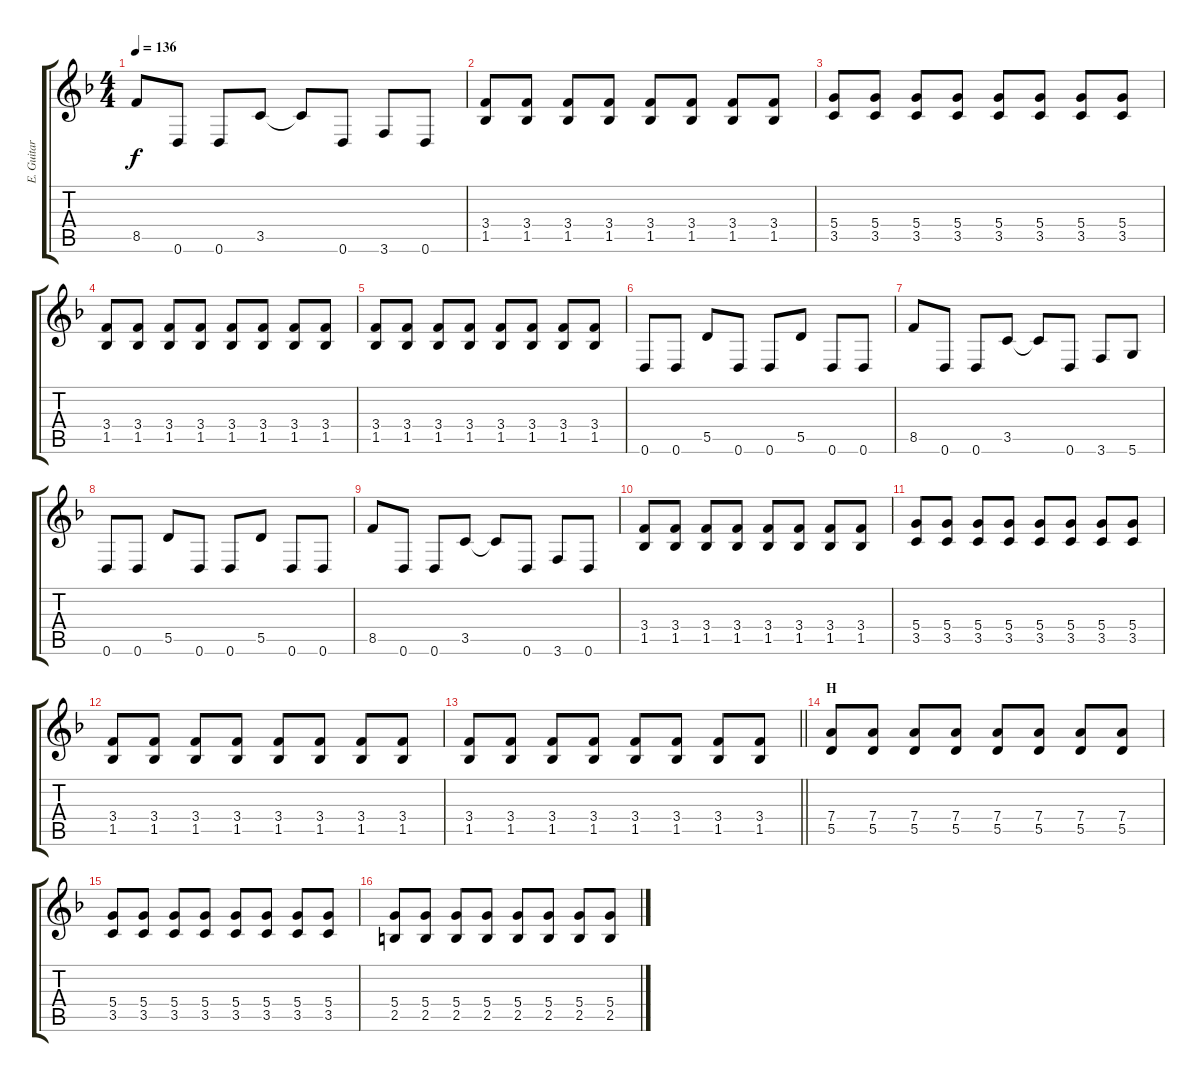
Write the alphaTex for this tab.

\track ("E. Guitar I" "E. Guitar ") {instrument distortionguitar}
\staff {score tabs}
\tuning (E4 B3 G3 D3 A2 D2) {hide}
\ts (4 4)
\tempo 136
\clef g2
\ks dminor
8.5.8{dy f} 0.6.8 0.6.8 3.5.8 3.5{t}.8 0.6.8 3.6.8 0.6.8 |
(3.4 1.5).8 (3.4 1.5).8 (3.4 1.5).8 (3.4 1.5).8 (3.4 1.5).8 (3.4 1.5).8 (3.4 1.5).8 (3.4 1.5).8 |
(5.4 3.5).8 (5.4 3.5).8 (5.4 3.5).8 (5.4 3.5).8 (5.4 3.5).8 (5.4 3.5).8 (5.4 3.5).8 (5.4 3.5).8 |
(3.4 1.5).8 (3.4 1.5).8 (3.4 1.5).8 (3.4 1.5).8 (3.4 1.5).8 (3.4 1.5).8 (3.4 1.5).8 (3.4 1.5).8 |
(3.4 1.5).8 (3.4 1.5).8 (3.4 1.5).8 (3.4 1.5).8 (3.4 1.5).8 (3.4 1.5).8 (3.4 1.5).8 (3.4 1.5).8 |
0.6.8 0.6.8 5.5.8 0.6.8 0.6.8 5.5.8 0.6.8 0.6.8 |
8.5.8 0.6.8 0.6.8 3.5.8 3.5{t}.8 0.6.8 3.6.8 5.6.8 |
0.6.8 0.6.8 5.5.8 0.6.8 0.6.8 5.5.8 0.6.8 0.6.8 |
8.5.8 0.6.8 0.6.8 3.5.8 3.5{t}.8 0.6.8 3.6.8 0.6.8 |
(3.4 1.5).8 (3.4 1.5).8 (3.4 1.5).8 (3.4 1.5).8 (3.4 1.5).8 (3.4 1.5).8 (3.4 1.5).8 (3.4 1.5).8 |
(5.4 3.5).8 (5.4 3.5).8 (5.4 3.5).8 (5.4 3.5).8 (5.4 3.5).8 (5.4 3.5).8 (5.4 3.5).8 (5.4 3.5).8 |
(3.4 1.5).8 (3.4 1.5).8 (3.4 1.5).8 (3.4 1.5).8 (3.4 1.5).8 (3.4 1.5).8 (3.4 1.5).8 (3.4 1.5).8 |
\barLineRight lightlight
(3.4 1.5).8 (3.4 1.5).8 (3.4 1.5).8 (3.4 1.5).8 (3.4 1.5).8 (3.4 1.5).8 (3.4 1.5).8 (3.4 1.5).8 |
\section ("" "H")
(7.4 5.5).8 (7.4 5.5).8 (7.4 5.5).8 (7.4 5.5).8 (7.4 5.5).8 (7.4 5.5).8 (7.4 5.5).8 (7.4 5.5).8 |
(5.4 3.5).8 (5.4 3.5).8 (5.4 3.5).8 (5.4 3.5).8 (5.4 3.5).8 (5.4 3.5).8 (5.4 3.5).8 (5.4 3.5).8 |
(5.4 2.5).8 (5.4 2.5).8 (5.4 2.5).8 (5.4 2.5).8 (5.4 2.5).8 (5.4 2.5).8 (5.4 2.5).8 (5.4 2.5).8
